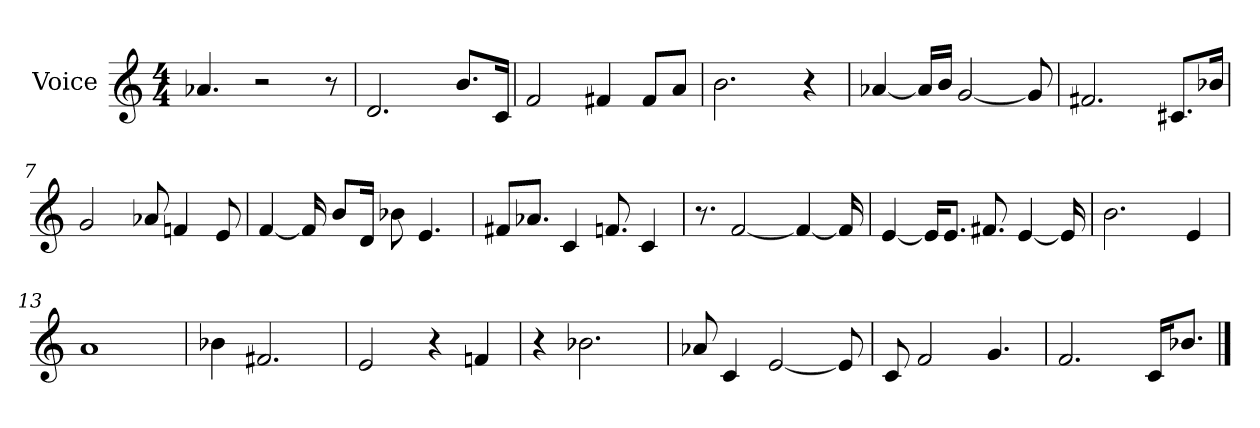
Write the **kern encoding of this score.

**kern
*part1
*staff1
*I"Voice
*I'Voice
*clefG2
*M4/4
=1
4.a-X/
2rcc
8r
=2
2.d/
8.b/L
16c/Jk
=3
2f/
4f#X/
8f#/L
8a/J
=4
2.b\
4r
=5
[<4a-X/
16a-/LL]
16b/JJ
[<2g/
8g/]
=6
2.f#X/
8.c#X/L
16b-X/Jk
=7
2g/
8a-X/
4fn/
8e/
=8
[<4f/
16f/]
8b/L
16d/Jk
8b-X\
4.e/
!!LO:LB:g=z
=9
8f#X/L
8.a-X/J
4c/
8.fn/
4c/
=10
8.r
[<2f/
4f/_
16f/]
=11
[<4e/
16e/KL]
8.e/J
8.f#X/
[<4e/
16e/]
=12
2.b\
4e/
=13
1a
=14
4b-X\
2.f#X/
=15
2e/
4r
4fn/
=16
4r
2.b-X\
=17
8a-X/
4c/
[<2e/
8e/]
!!LO:LB:g=z
=18
8c/
2f/
4.g/
=19
2.f/
16c/KL
8.b-X/J
==
*-
